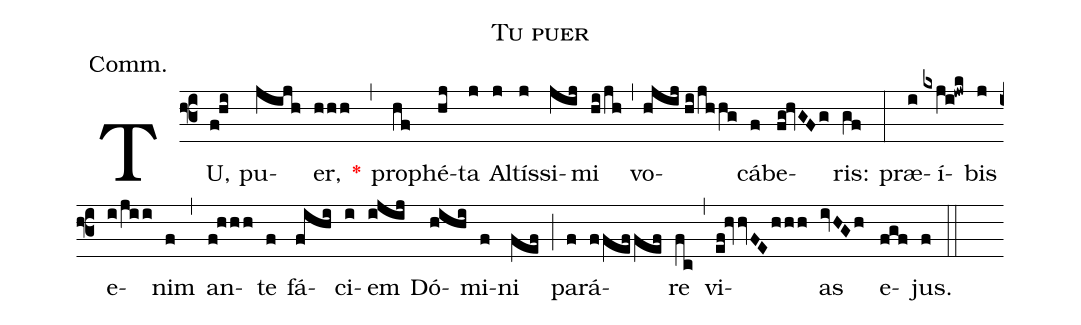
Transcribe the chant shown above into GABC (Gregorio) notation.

name:Tu puer;
annotation:Comm.;
mode:II.;
office-part:Communion;
%%
(f3) TU,(f!hi) pu(jijh)er,(hhh) <v>\red{*}</v>(,) pro(hf)phé(hj)ta(j) Al(j)tís(j)si(jij)mi(hi/jh) (,) vo(hjij//hi/jhhg)cá(f)be(fg!hvGFg)ris:(gf) (:) præ(i)í(kxji!jwk)bis(j) e(i/jii)nim(f) (,) an(f!hhh)te(f) fá(fihi)ci(i)em(ijij) Dó(hihi)mi(f)ni(fef) (;) pa(f)rá(ffeffef)re(fc) (,) vi(ef!hvvFE/hhh)as(ivHGh) e(fgf)jus.(f) (::)
